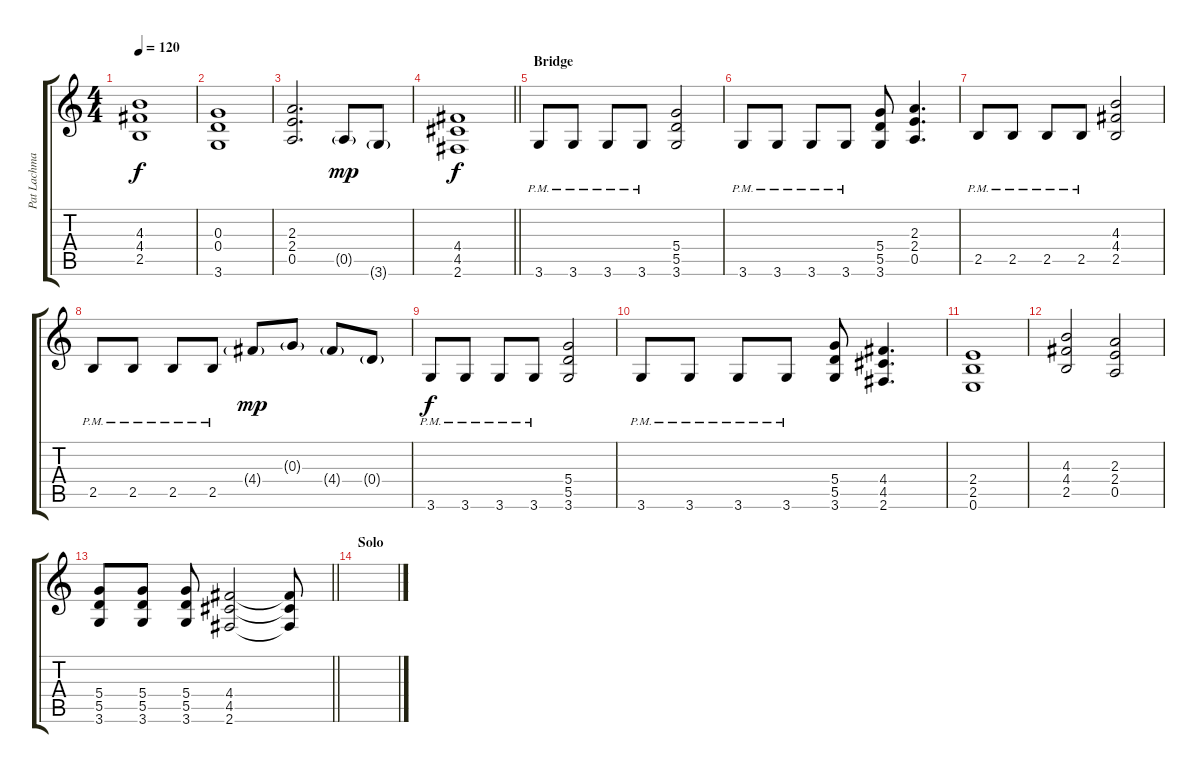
\track ("Pat Lachman" "Pat Lachma") {instrument distortionguitar}
\staff {score tabs}
\tuning (E4 B3 G3 D3 A2 E2) {hide}
\ts (4 4)
\tempo 120
\clef g2
\ks c
(4.3 4.4 2.5).1{dy f} |
(0.3 0.4 3.6).1 |
(2.3 2.4 0.5).2{d} 0.5{g}.8{dy mp} 3.6{g}.8 |
\barLineRight lightlight
(4.4 4.5 2.6).1{dy f} |
\section ("" "Bridge")
3.6{pm}.8 3.6{pm}.8 3.6{pm}.8 3.6{pm}.8 (5.4 5.5 3.6).2 |
3.6{pm}.8 3.6{pm}.8 3.6{pm}.8 3.6{pm}.8 (5.4 5.5 3.6).8 (2.3 2.4 0.5).4{d} |
2.5{pm}.8 2.5{pm}.8 2.5{pm}.8 2.5{pm}.8 (4.3 4.4 2.5).2 |
2.5{pm}.8 2.5{pm}.8 2.5{pm}.8 2.5{pm}.8 4.4{g}.8{dy mp} 0.3{g}.8 4.4{g}.8 0.4{g}.8 |
3.6{pm}.8{dy f} 3.6{pm}.8 3.6{pm}.8 3.6{pm}.8 (5.4 5.5 3.6).2 |
3.6{pm}.8 3.6{pm}.8 3.6{pm}.8 3.6{pm}.8 (5.4 5.5 3.6).8 (4.4 4.5 2.6).4{d} |
(2.4 2.5 0.6).1 |
(4.3 4.4 2.5).2 (2.3 2.4 0.5).2 |
\barLineRight lightlight
(5.4 5.5 3.6).8 (5.4 5.5 3.6).8 (5.4 5.5 3.6).8 (4.4 4.5 2.6).2 (4.4{t} 4.5{t} 2.6{t}).8 |
\section ("" "Solo")
